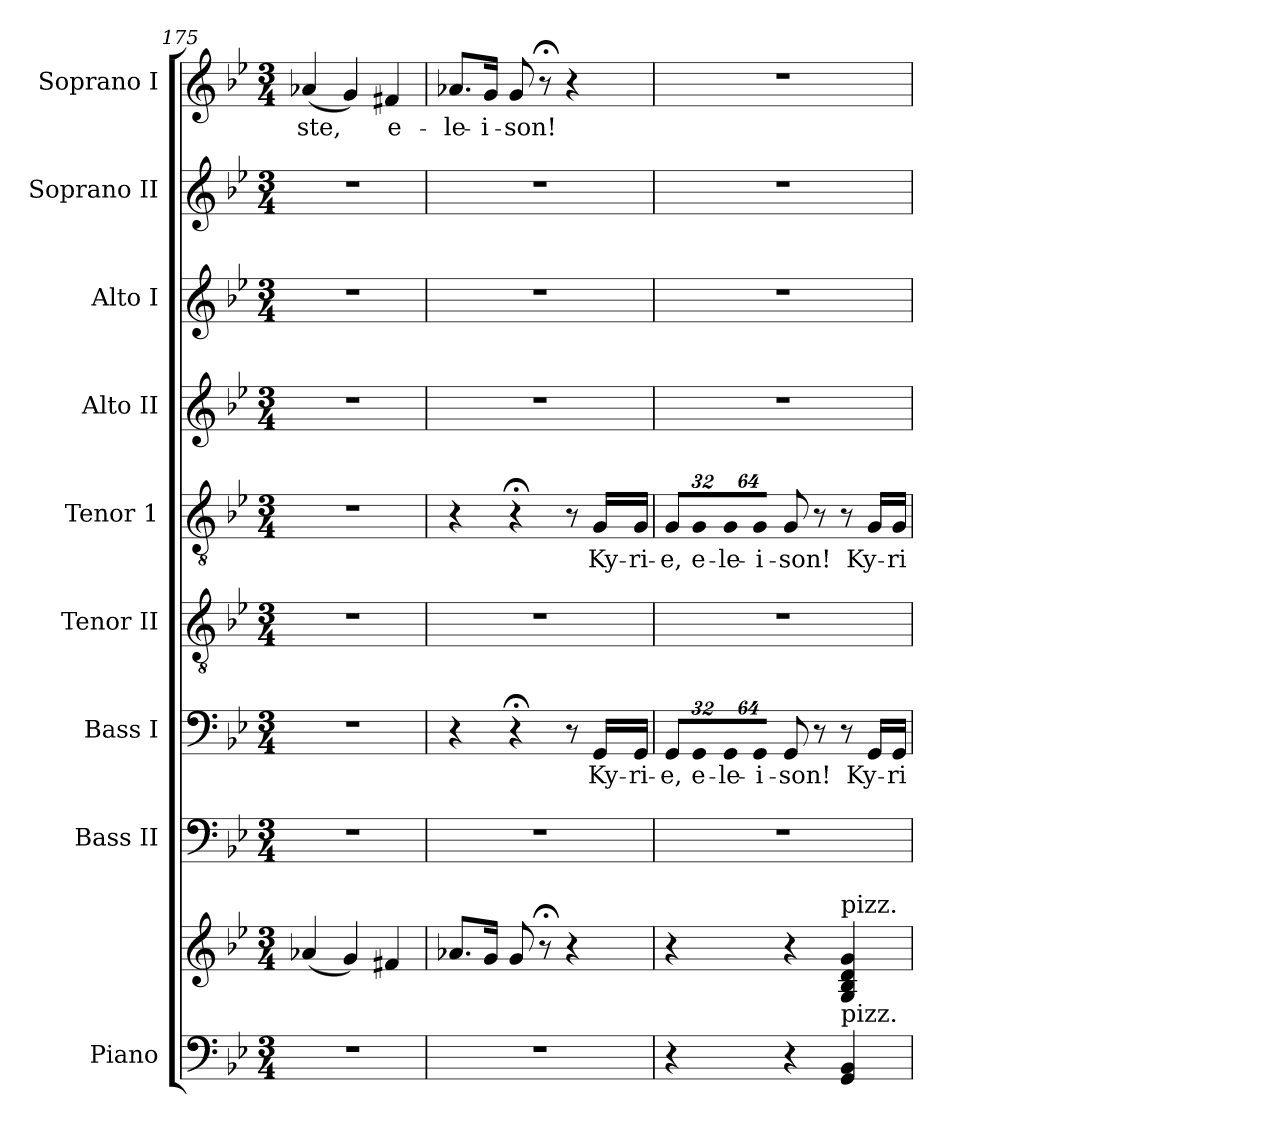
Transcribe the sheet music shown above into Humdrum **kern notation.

**kern	**kern	**kern	**kern	**text	**kern	**kern	**text	**kern	**kern	**kern	**kern	**text
*part9	*part9	*part8	*part7	*part7	*part6	*part5	*part5	*part4	*part3	*part2	*part1	*part1
*staff10	*staff9	*staff8	*staff7	*staff7	*staff6	*staff5	*staff5	*staff4	*staff3	*staff2	*staff1	*staff1
*I"Piano	*	*I"Bass II	*I"Bass I	*	*I"Tenor II	*I"Tenor 1	*	*I"Alto II	*I"Alto I	*I"Soprano II	*I"Soprano I	*
*I'Pno.	*	*I'B	*I'B	*	*I'T.	*I'T.	*	*I'A	*I'A	*I'S	*I'S	*
*clefF4	*clefG2	*clefF4	*clefF4	*	*clefGv2	*clefGv2	*	*clefG2	*clefG2	*clefG2	*clefG2	*
*	*	*	*	*	*ITrd7c12	*ITrd7c12	*	*	*	*	*	*
*k[b-e-]	*k[b-e-]	*k[b-e-]	*k[b-e-]	*	*k[b-e-]	*k[b-e-]	*	*k[b-e-]	*k[b-e-]	*k[b-e-]	*k[b-e-]	*
*g:	*g:	*g:	*g:	*	*g:	*g:	*	*g:	*g:	*g:	*g:	*
*M3/4	*M3/4	*M3/4	*M3/4	*	*M3/4	*M3/4	*	*M3/4	*M3/4	*M3/4	*M3/4	*
=175	=175	=175	=175	=175	=175	=175	=175	=175	=175	=175	=175	=175
!LO:N:vis=1	!	!LO:N:vis=1	!LO:N:vis=1	!	!LO:N:vis=1	!LO:N:vis=1	!	!LO:N:vis=1	!LO:N:vis=1	!LO:N:vis=1	!	!
!	!	!	!	!	!	!	!	!	!	!	!	!LO:LY:b:color=#000000
2.r	(4a-Xi/	2.r	2.r	.	2.r	2.r	.	2.r	2.r	2.r	(4a-Xi/	-ste,
.	4gi/)	.	.	.	.	.	.	.	.	.	4gi/)	.
!	!	!	!	!	!	!	!	!	!	!	!	!LO:LY:b:color=#000000
.	4f#Xi/	.	.	.	.	.	.	.	.	.	4f#Xi/	e-
!!LO:PB:g=z
=176	=176	=176	=176	=176	=176	=176	=176	=176	=176	=176	=176	=176
!LO:N:vis=1	!	!LO:N:vis=1	!	!	!LO:N:vis=1	!	!	!LO:N:vis=1	!LO:N:vis=1	!LO:N:vis=1	!	!
!	!	!	!	!	!	!	!	!	!	!	!	!LO:LY:b:color=#000000
2.r	8.a-Xi/L	2.r	4r	.	2.r	4r	.	2.r	2.r	2.r	8.a-Xi/L	-le-
!	!	!	!	!	!	!	!	!	!	!	!	!LO:LY:b:color=#000000
.	16gi/Jk	.	.	.	.	.	.	.	.	.	16gi/Jk	-i-
!	!	!	!	!	!	!	!	!	!	!	!	!LO:LY:b:color=#000000
.	8gi/	.	4r;	.	.	4r;	.	.	.	.	8gi/	-son!
.	8r;	.	.	.	.	.	.	.	.	.	8r;	.
.	4r	.	8r	.	.	8r	.	.	.	.	4r	.
!	!	!	!	!LO:LY:b:color=#000000	!	!	!	!	!	!	!	!
!	!	!	!	!	!	!	!LO:LY:b:color=#000000	!	!	!	!	!
.	.	.	16GGi/LL	Ky-	.	16GGi/LL	Ky-	.	.	.	.	.
!	!	!	!	!LO:LY:b:color=#000000	!	!	!	!	!	!	!	!
!	!	!	!	!	!	!	!LO:LY:b:color=#000000	!	!	!	!	!
.	.	.	16GGi/JJ	-ri-	.	16GGi/JJ	-ri-	.	.	.	.	.
=177	=177	=177	=177	=177	=177	=177	=177	=177	=177	=177	=177	=177
!	!	!LO:N:vis=1	!	!	!	!	!	!	!	!	!	!
!	!	!	!	!LO:LY:b:color=#000000	!LO:N:vis=1	!	!	!	!	!	!	!
!	!	!	!	!	!	!	!LO:LY:b:color=#000000	!LO:N:vis=1	!LO:N:vis=1	!LO:N:vis=1	!LO:N:vis=1	!
4r	4r	2.r	8GGi/L	-e,	2.r	8GGi/L	-e,	2.r	2.r	2.r	2.r	.
*	*	*	*Xbrackettup	*	*	*	*	*	*	*	*	*
!	!	!	!LO:N:vis=16	!	!	!	!	!	!	!	!	!
!	!	!	!	!LO:LY:b:color=#000000	!	!	!	!	!	!	!	!
*	*	*	*	*	*	*Xbrackettup	*	*	*	*	*	*
!	!	!	!	!	!	!LO:N:vis=16	!	!	!	!	!	!
!	!	!	!	!	!	!	!LO:LY:b:color=#000000	!	!	!	!	!
.	.	.	512%21GGi/L	e-	.	512%21GGi/L	e-	.	.	.	.	.
!	!	!	!LO:N:vis=16	!	!	!	!	!	!	!	!	!
!	!	!	!	!LO:LY:b:color=#000000	!	!LO:N:vis=16	!	!	!	!	!	!
!	!	!	!	!	!	!	!LO:LY:b:color=#000000	!	!	!	!	!
.	.	.	1024%43GGi/	-le-	.	1024%43GGi/	-le-	.	.	.	.	.
!	!	!	!LO:N:vis=16	!	!	!	!	!	!	!	!	!
!	!	!	!	!LO:LY:b:color=#000000	!	!LO:N:vis=16	!	!	!	!	!	!
!	!	!	!	!	!	!	!LO:LY:b:color=#000000	!	!	!	!	!
.	.	.	1024%43GGi/JJ	-i-	.	1024%43GGi/JJ	-i-	.	.	.	.	.
!	!	!	!	!LO:LY:b:color=#000000	!	!	!	!	!	!	!	!
!	!	!	!	!	!	!	!LO:LY:b:color=#000000	!	!	!	!	!
4r	4r	.	8GGi/	-son!	.	8GGi/	-son!	.	.	.	.	.
.	.	.	8r	.	.	8r	.	.	.	.	.	.
!	!LO:TX:a:t=pizz.	!	!	!	!	!	!	!	!	!	!	!
!LO:TX:a:t=pizz.	!	!	!	!	!	!	!	!	!	!	!	!
4GGi/ 4BB-i	4Gi/ 4B-i 4di 4gi	.	8r	.	.	8r	.	.	.	.	.	.
!	!	!	!	!LO:LY:b:color=#000000	!	!	!	!	!	!	!	!
!	!	!	!	!	!	!	!LO:LY:b:color=#000000	!	!	!	!	!
.	.	.	16GGi/LL	Ky-	.	16GGi/LL	Ky-	.	.	.	.	.
!	!	!	!	!LO:LY:b:color=#000000	!	!	!	!	!	!	!	!
!	!	!	!	!	!	!	!LO:LY:b:color=#000000	!	!	!	!	!
.	.	.	16GGi/JJ	-ri-	.	16GGi/JJ	-ri-	.	.	.	.	.
=	=	=	=	=	=	=	=	=	=	=	=	=
*-	*-	*-	*-	*-	*-	*-	*-	*-	*-	*-	*-	*-
